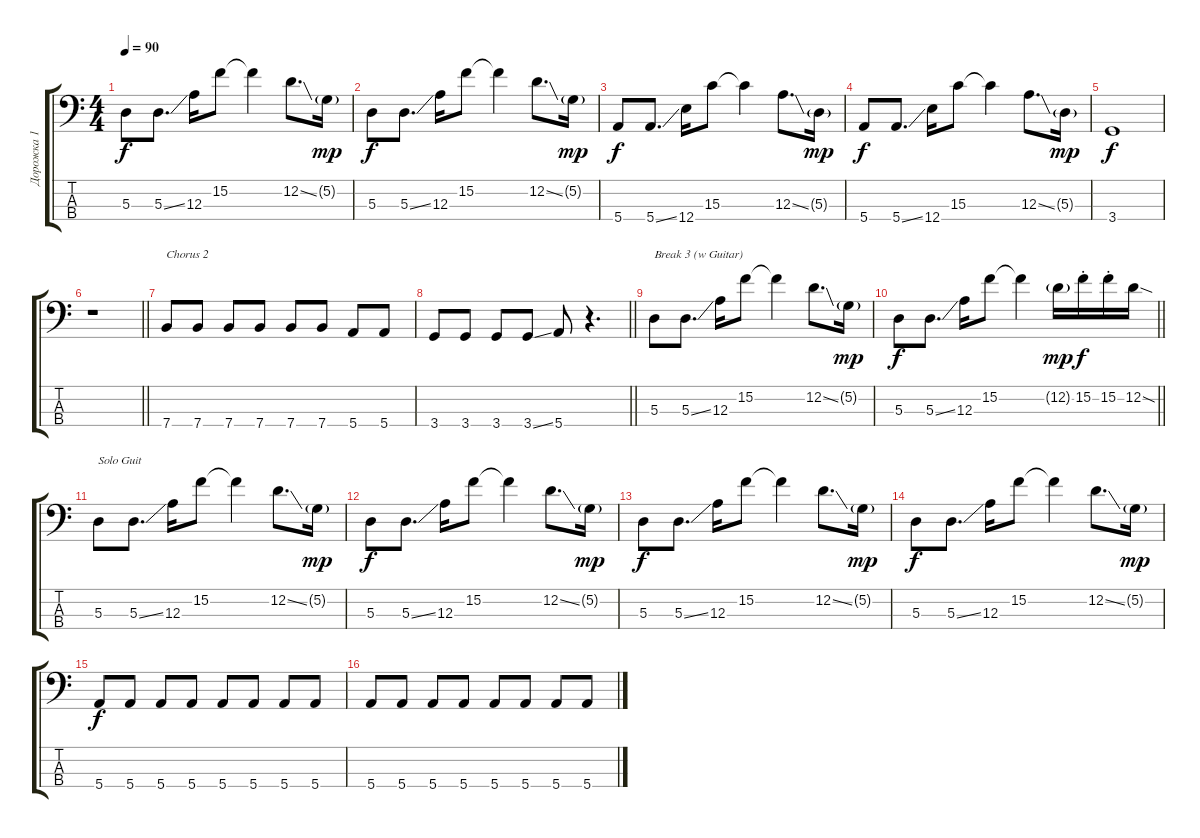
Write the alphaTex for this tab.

\track ("Дорожка 1" "Дорожка 1") {instrument electricbassfinger}
\staff {score tabs}
\tuning (G2 D2 A1 E1) {hide}
\ts (4 4)
\tempo 90
\clef f4
\ks c
5.3.8{dy f} 5.3{ss}.8{d} 12.3.16 15.2.8 15.2{t}.4 12.2{ss}.8{d} 5.2{g}.16{dy mp} |
5.3.8{dy f} 5.3{ss}.8{d} 12.3.16 15.2.8 15.2{t}.4 12.2{ss}.8{d} 5.2{g}.16{dy mp} |
5.4.8{dy f} 5.4{ss}.8{d} 12.4.16 15.3.8 15.3{t}.4 12.3{ss}.8{d} 5.3{g}.16{dy mp} |
5.4.8{dy f} 5.4{ss}.8{d} 12.4.16 15.3.8 15.3{t}.4 12.3{ss}.8{d} 5.3{g}.16{dy mp} |
3.4.1{dy f} |
\barLineRight lightlight
r.1 |
7.4.8{txt "Chorus 2"} 7.4.8 7.4.8 7.4.8 7.4.8 7.4.8 5.4.8 5.4.8 |
\barLineRight lightlight
3.4.8 3.4.8 3.4.8 3.4{ss}.8 5.4.8 r.4{d} |
5.3.8{txt "Break 3 (w Guitar)"} 5.3{ss}.8{d} 12.3.16 15.2.8 15.2{t}.4 12.2{ss}.8{d} 5.2{g}.16{dy mp} |
\barLineRight lightlight
5.3.8{dy f} 5.3{ss}.8{d} 12.3.16 15.2.8 15.2{t}.4 12.2{g}.16{dy mp} 15.2{st}.16{dy f} 15.2{st}.16 12.2{sod}.16 |
5.3.8{txt "Solo Guit"} 5.3{ss}.8{d} 12.3.16 15.2.8 15.2{t}.4 12.2{ss}.8{d} 5.2{g}.16{dy mp} |
5.3.8{dy f} 5.3{ss}.8{d} 12.3.16 15.2.8 15.2{t}.4 12.2{ss}.8{d} 5.2{g}.16{dy mp} |
5.3.8{dy f} 5.3{ss}.8{d} 12.3.16 15.2.8 15.2{t}.4 12.2{ss}.8{d} 5.2{g}.16{dy mp} |
5.3.8{dy f} 5.3{ss}.8{d} 12.3.16 15.2.8 15.2{t}.4 12.2{ss}.8{d} 5.2{g}.16{dy mp} |
5.4.8{dy f} 5.4.8 5.4.8 5.4.8 5.4.8 5.4.8 5.4.8 5.4.8 |
5.4.8 5.4.8 5.4.8 5.4.8 5.4.8 5.4.8 5.4.8 5.4.8
